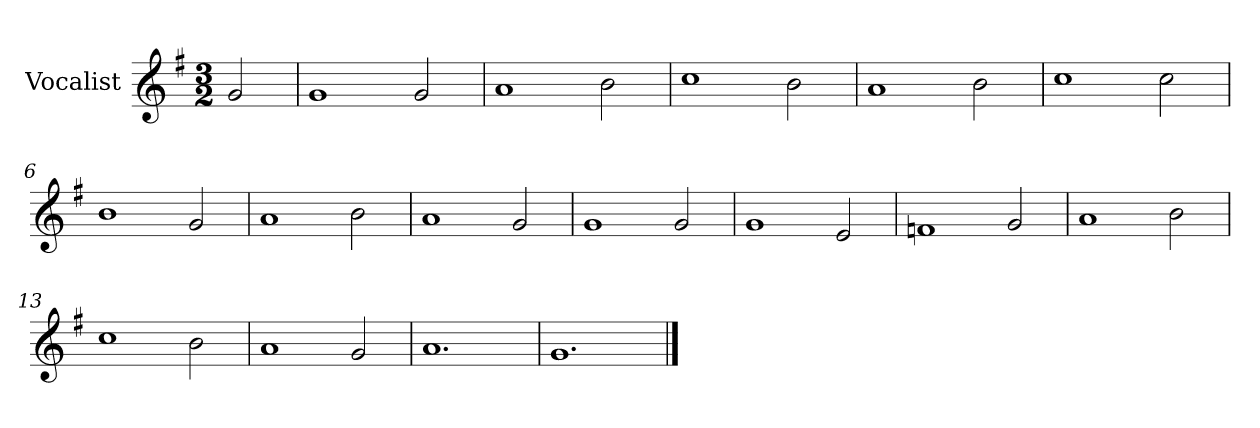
**kern
*part1
*staff1
*I"Vocalist
*k[f#]
*G:
*M3/2
=
2g
=1
1g
2g
=2
1a
2b
=3
1cc
2b
=4
1a
2b
=5
1cc
2cc
=6
1b
2g
=7
1a
2b
=8
1a
2g
=9
1g
2g
=10
1g
2e
=11
1fn
2g
=12
1a
2b
=13
1cc
2b
=14
1a
2g
=15
1.a
=16
1.g
==
*-
